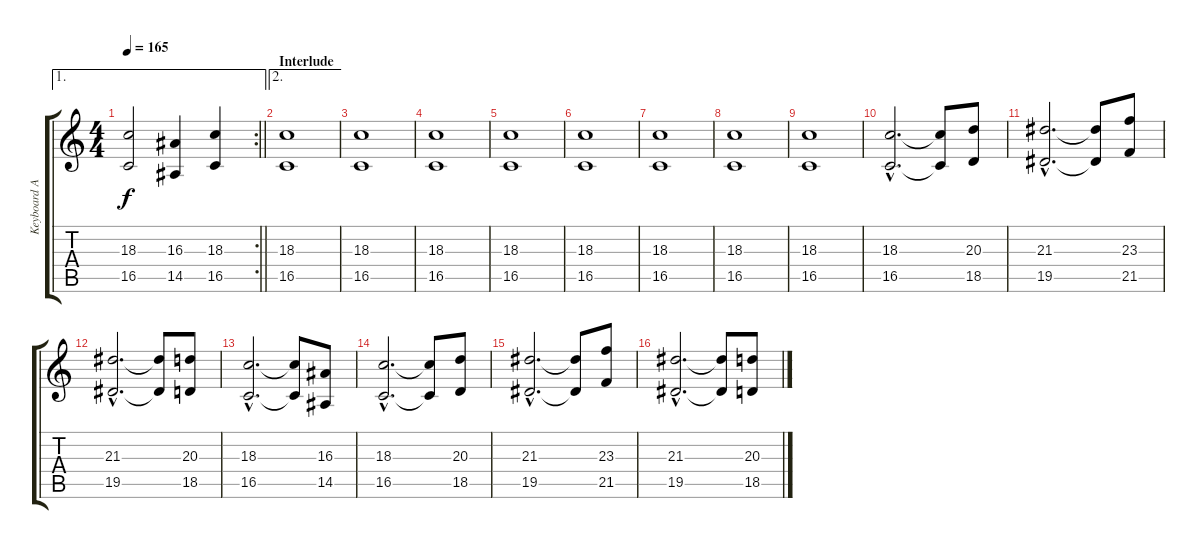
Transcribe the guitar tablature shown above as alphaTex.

\track ("Keyboard Aahs" "Keyboard A") {instrument choiraahs}
\staff {score tabs}
\tuning (Eb4 Bb3 Gb3 Db3 Ab2 Eb2) {hide}
\ae 1
\rc 2
\ts (4 4)
\tempo 165
\clef g2
\barLineRight lightlight
\ks c
(18.3 16.5).2{dy f} (16.3 14.5).4 (18.3 16.5).4 |
\ae 2
\section ("" "Interlude")
(18.3 16.5).1 |
(18.3 16.5).1 |
(18.3 16.5).1 |
(18.3 16.5).1 |
(18.3 16.5).1 |
(18.3 16.5).1 |
(18.3 16.5).1 |
(18.3 16.5).1 |
(18.3{hac} 16.5{hac}).2{d} (18.3{t} 16.5{t}).8 (20.3 18.5).8 |
(21.3{hac} 19.5{hac}).2{d} (21.3{t} 19.5{t}).8 (23.3 21.5).8 |
(21.3{hac} 19.5{hac}).2{d} (21.3{t} 19.5{t}).8 (20.3 18.5).8 |
(18.3{hac} 16.5{hac}).2{d} (18.3{t} 16.5{t}).8 (16.3 14.5).8 |
(18.3{hac} 16.5{hac}).2{d} (18.3{t} 16.5{t}).8 (20.3 18.5).8 |
(21.3{hac} 19.5{hac}).2{d} (21.3{t} 19.5{t}).8 (23.3 21.5).8 |
(21.3{hac} 19.5{hac}).2{d} (21.3{t} 19.5{t}).8 (20.3 18.5).8
